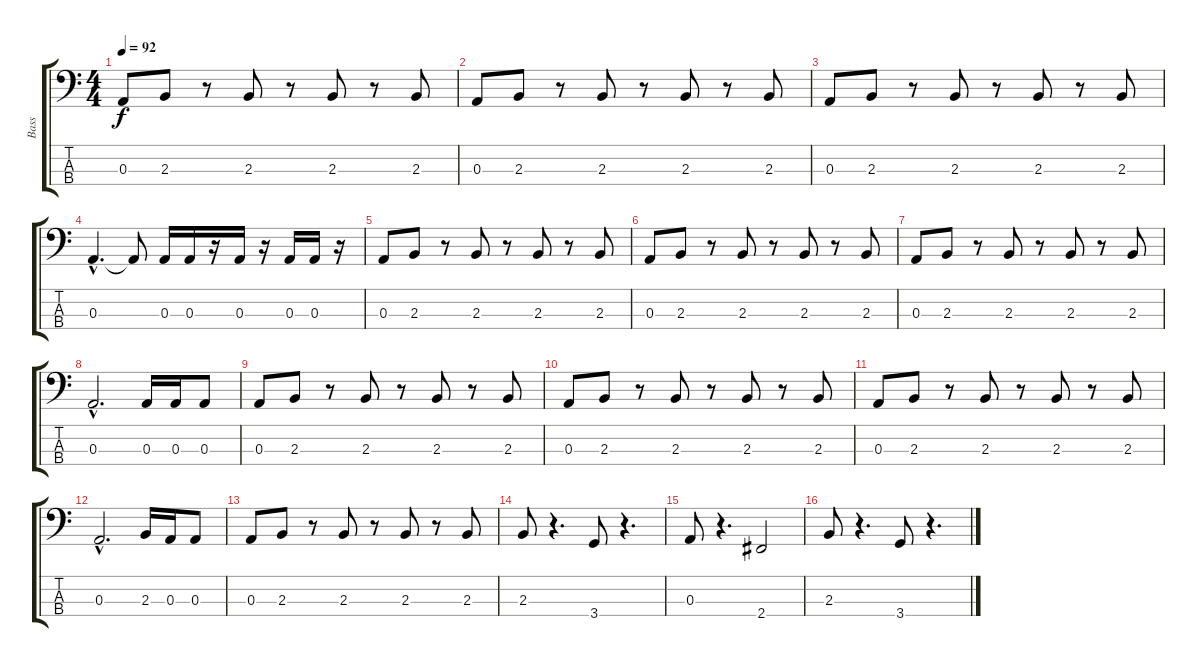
\track ("Bass" "Bass") {instrument electricbassfinger}
\staff {score tabs}
\tuning (G2 D2 A1 E1) {hide}
\ts (4 4)
\tempo 92
\clef f4
\ks c
0.3.8{dy f} 2.3.8 r.8 2.3.8 r.8 2.3.8 r.8 2.3.8 |
0.3.8 2.3.8 r.8 2.3.8 r.8 2.3.8 r.8 2.3.8 |
0.3.8 2.3.8 r.8 2.3.8 r.8 2.3.8 r.8 2.3.8 |
0.3{hac}.4{d} 0.3{t}.8 0.3.16 0.3.16 r.16 0.3.16 r.16 0.3.16 0.3.16 r.16 |
0.3.8 2.3.8 r.8 2.3.8 r.8 2.3.8 r.8 2.3.8 |
0.3.8 2.3.8 r.8 2.3.8 r.8 2.3.8 r.8 2.3.8 |
0.3.8 2.3.8 r.8 2.3.8 r.8 2.3.8 r.8 2.3.8 |
0.3{hac}.2{d} 0.3.16 0.3.16 0.3.8 |
0.3.8 2.3.8 r.8 2.3.8 r.8 2.3.8 r.8 2.3.8 |
0.3.8 2.3.8 r.8 2.3.8 r.8 2.3.8 r.8 2.3.8 |
0.3.8 2.3.8 r.8 2.3.8 r.8 2.3.8 r.8 2.3.8 |
0.3{hac}.2{d} 2.3.16 0.3.16 0.3.8 |
0.3.8 2.3.8 r.8 2.3.8 r.8 2.3.8 r.8 2.3.8 |
2.3.8 r.4{d} 3.4.8 r.4{d} |
0.3.8 r.4{d} 2.4.2 |
2.3.8 r.4{d} 3.4.8 r.4{d}
